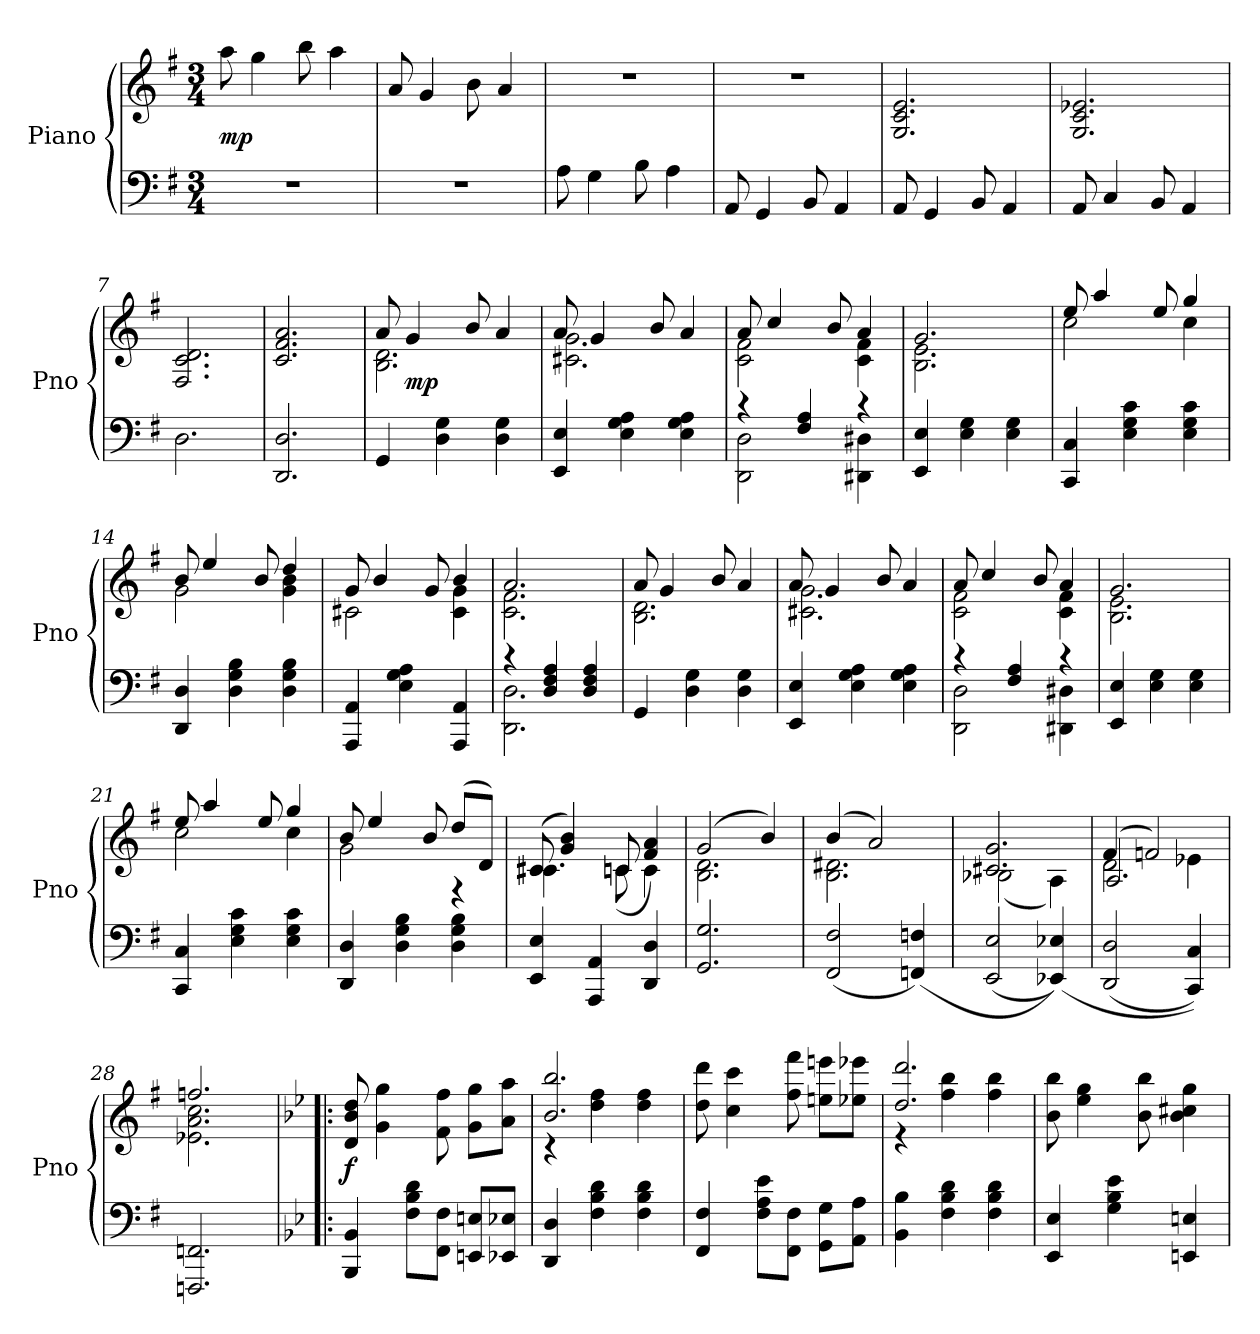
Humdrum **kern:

**kern	**kern	**dynam
*part1	*part1	*part1
*staff2	*staff1	*staff1/2
*I"Piano	*	*
*I'Pno	*	*
*clefF4	*clefG2	*
*k[f#]	*k[f#]	*
*M3/4	*M3/4	*
*MM144	*MM144	*
=1	=1	=1
2.r	8aa	mp
.	4gg	.
.	8bb	.
.	4aa	.
=2	=2	=2
2.r	8a	.
.	4g	.
.	8b	.
.	4a	.
=3	=3	=3
8A	2.r	.
4G	.	.
8B	.	.
4A	.	.
=4	=4	=4
8AA	2.r	.
4GG	.	.
8BB	.	.
4AA	.	.
=5	=5	=5
8AA	2.G 2.c 2.e	.
4GG	.	.
8BB	.	.
4AA	.	.
=6	=6	=6
8AA	2.G 2.c 2.e-X	.
4C	.	.
8BB	.	.
4AA	.	.
=7	=7	=7
2.D	2.F# 2.c 2.d	.
=8	=8	=8
2.DD 2.D	2.c 2.f# 2.a	.
=9	=9	=9
*	*^	*
4GG	8a	2.B 2.d	.
.	4g	.	mp
4D 4G	.	.	.
.	8b	.	.
4D 4G	4a	.	.
=10	=10	=10	=10
4EE 4E	8a	2.c#X 2.g	.
.	4g	.	.
4E 4G 4A	.	.	.
.	8b	.	.
4E 4G 4A	4a	.	.
=11	=11	=11	=11
*^	*	*	*
4r	2DD 2D	8a	2c 2f#	.
.	.	4cc	.	.
4F# 4A	.	.	.	.
.	.	8b	.	.
4r	4DD#X 4D#X	4a	4c 4f#	.
*v	*v	*	*	*
=12	=12	=12	=12
4EE 4E	2.g	2.B 2.e	.
4E 4G	.	.	.
4E 4G	.	.	.
=13	=13	=13	=13
4CC 4C	8ee	2cc	.
.	4aa	.	.
4E 4G 4c	.	.	.
.	8ee	.	.
4E 4G 4c	4gg	4cc	.
=14	=14	=14	=14
4DD 4D	8b	2g	.
.	4ee	.	.
4D 4G 4B	.	.	.
.	8b	.	.
4D 4G 4B	4dd	4g 4b	.
=15	=15	=15	=15
4AAA 4AA	8g	2c#X	.
.	4b	.	.
4E 4G 4A	.	.	.
.	8g	.	.
4AAA 4AA	4b	4c# 4g	.
=16	=16	=16	=16
*^	*	*	*
4r	2.DD 2.D	2.a	2.c 2.f#	.
4D 4F# 4A	.	.	.	.
4D 4F# 4A	.	.	.	.
*v	*v	*	*	*
=17	=17	=17	=17
4GG	8a	2.B 2.d	.
.	4g	.	.
4D 4G	.	.	.
.	8b	.	.
4D 4G	4a	.	.
=18	=18	=18	=18
4EE 4E	8a	2.c#X 2.g	.
.	4g	.	.
4E 4G 4A	.	.	.
.	8b	.	.
4E 4G 4A	4a	.	.
=19	=19	=19	=19
*^	*	*	*
4r	2DD 2D	8a	2c 2f#	.
.	.	4cc	.	.
4F# 4A	.	.	.	.
.	.	8b	.	.
4r	4DD#X 4D#X	4a	4c 4f#	.
*v	*v	*	*	*
=20	=20	=20	=20
4EE 4E	2.g	2.B 2.e	.
4E 4G	.	.	.
4E 4G	.	.	.
=21	=21	=21	=21
4CC 4C	8ee	2cc	.
.	4aa	.	.
4E 4G 4c	.	.	.
.	8ee	.	.
4E 4G 4c	4gg	4cc	.
=22	=22	=22	=22
4DD 4D	8b	2g	.
.	4ee	.	.
4D 4G 4B	.	.	.
.	8b	.	.
4D 4G 4B	(8ddL	4r	.
.	8dJ)	.	.
=23	=23	=23	=23
4EE 4E	(8c#X	4.c#X	.
.	4g 4b)	.	.
4AAA 4AA	.	.	.
.	8cn	(8cn	.
4DD 4D	4f# 4a)	4c	.
=24	=24	=24	=24
2.GG 2.G	(2g	2.B 2.d	.
.	4b)	.	.
=25	=25	=25	=25
(2FF# 2F#	(4b	2.B 2.d#X	.
.	2a)	.	.
(4FFn 4Fn)	.	.	.
=26	=26	=26	=26
(2EE 2E	2.c#X 2.g	(2B-X	.
(4EE-X 4E-X))	.	4A)	.
=27	=27	=27	=27
*	*	*^	*
(2DD 2D	(4f#	2d	2.A	.
.	2fn)	.	.	.
4CC 4C))	.	4e-X	.	.
*	*	*v	*v	*
=28	=28	=28	=28
2.FFFn 2.FFn	2.ffn	2.e-X 2.a 2.cc	.
*	*v	*v	*
=29!|:	=29!|:	=29!|:
*k[b-e-]	*k[b-e-]	*
4BBB- 4BB-	8d 8b- 8dd	f
.	4g 4gg	.
8F 8B- 8dL	.	.
8FF 8FJ	8f 8ff	.
8EEn 8EnL	8g 8ggL	.
8EE-X 8E-XJ	8a 8aaJ	.
=30	=30	=30
*	*^	*
4DD 4D	2.b- 2.bb-	4r	.
4F 4B- 4d	.	4dd 4ff	.
4F 4B- 4d	.	4dd 4ff	.
*	*v	*v	*
=31	=31	=31
4FF 4F	8dd 8ddd	.
.	4cc 4ccc	.
8F 8A 8e-L	.	.
8FF 8FJ	8ff 8fff	.
8GG 8GL	8een 8eeenL	.
8AA 8AJ	8ee-X 8eee-XJ	.
=32	=32	=32
*	*^	*
4BB- 4B-	2.dd 2.ddd	4r	.
4F 4B- 4d	.	4ff 4bb-	.
4F 4B- 4d	.	4ff 4bb-	.
*	*v	*v	*
=33	=33	=33
4EE- 4E-	8b- 8bb-	.
.	4ee- 4gg	.
4G 4B- 4e-	.	.
.	8b- 8bb-	.
4EEn 4En	4b- 4cc#X 4gg	.
=	=	=
*-	*-	*-
